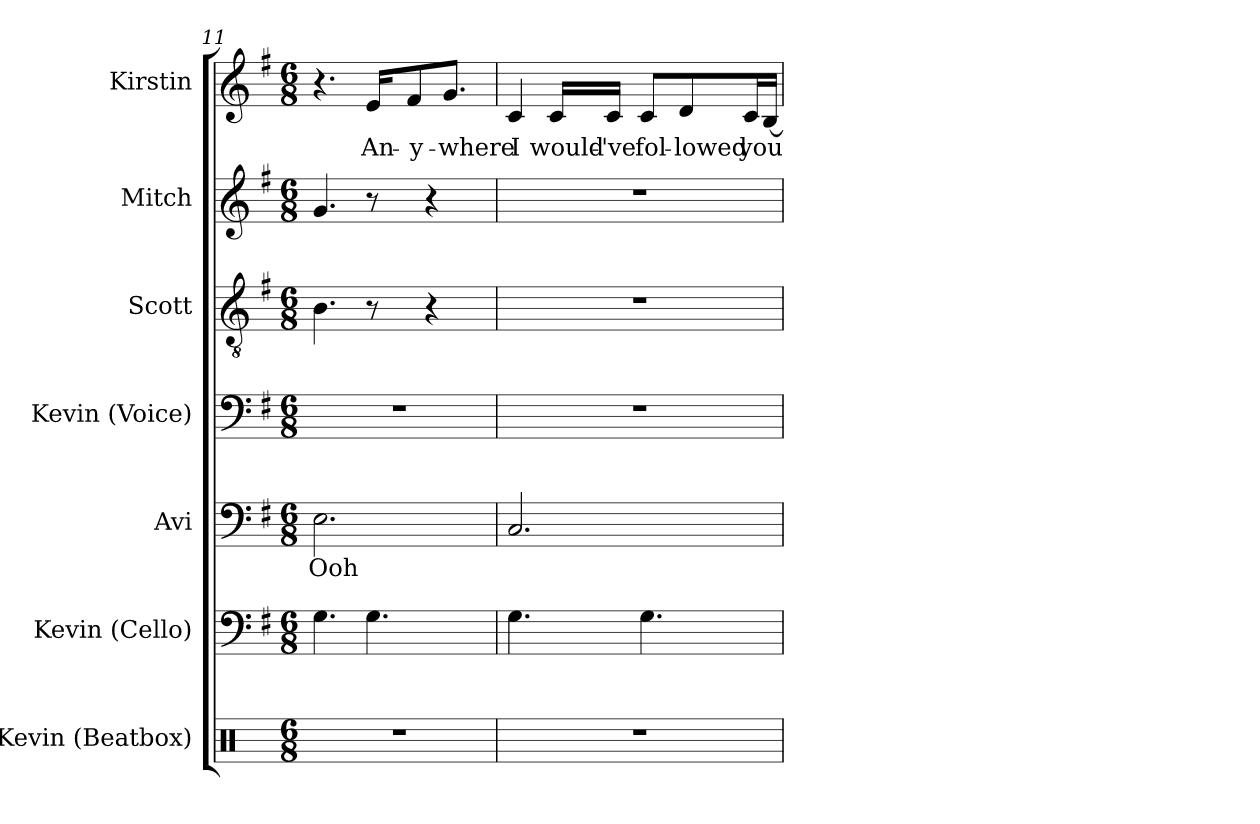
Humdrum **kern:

**kern	**kern	**kern	**text	**kern	**kern	**kern	**kern	**text
*part7	*part6	*part5	*part5	*part4	*part3	*part2	*part1	*part1
*staff7	*staff6	*staff5	*staff5	*staff4	*staff3	*staff2	*staff1	*staff1
*I"Kevin (Beatbox)	*I"Kevin (Cello)	*I"Avi	*	*I"Kevin (Voice)	*I"Scott	*I"Mitch	*I"Kirstin	*
*I'Ke. (B)	*I'Ke. (C)	*I'A.	*	*I'Ke. (V)	*I'S.	*I'M.	*I'Kr.	*
*clefX	*clefF4	*clefF4	*	*clefF4	*clefGv2	*clefG2	*clefG2	*
*k[]	*k[f#]	*k[f#]	*	*k[f#]	*k[f#]	*k[f#]	*k[f#]	*
*M6/8	*M6/8	*M6/8	*	*M6/8	*M6/8	*M6/8	*M6/8	*
=11	=11	=11	=11	=11	=11	=11	=11	=11
2.r	4.G\	2.E\	Ooh	2.r	4.B\	4.g/	4.r	.
.	4.G\	.	.	.	8r	8r	16e/KL	An-
.	.	.	.	.	.	.	8f#/	-y-
.	.	.	.	.	4r	4r	.	.
.	.	.	.	.	.	.	8.g/J	-where
!!LO:PB:g=z
=12	=12	=12	=12	=12	=12	=12	=12	=12
2.r	4.G\	2.C/	.	2.r	2.r	2.r	4c/	I
.	.	.	.	.	.	.	16c/LL	would-
.	.	.	.	.	.	.	16c/JJ	-'ve
.	4.G\	.	.	.	.	.	8c/L	fol-
.	.	.	.	.	.	.	8d/	-lowed
.	.	.	.	.	.	.	16c/L	you
.	.	.	.	.	.	.	[16B/JJ	.
=	=	=	=	=	=	=	=	=
*-	*-	*-	*-	*-	*-	*-	*-	*-
